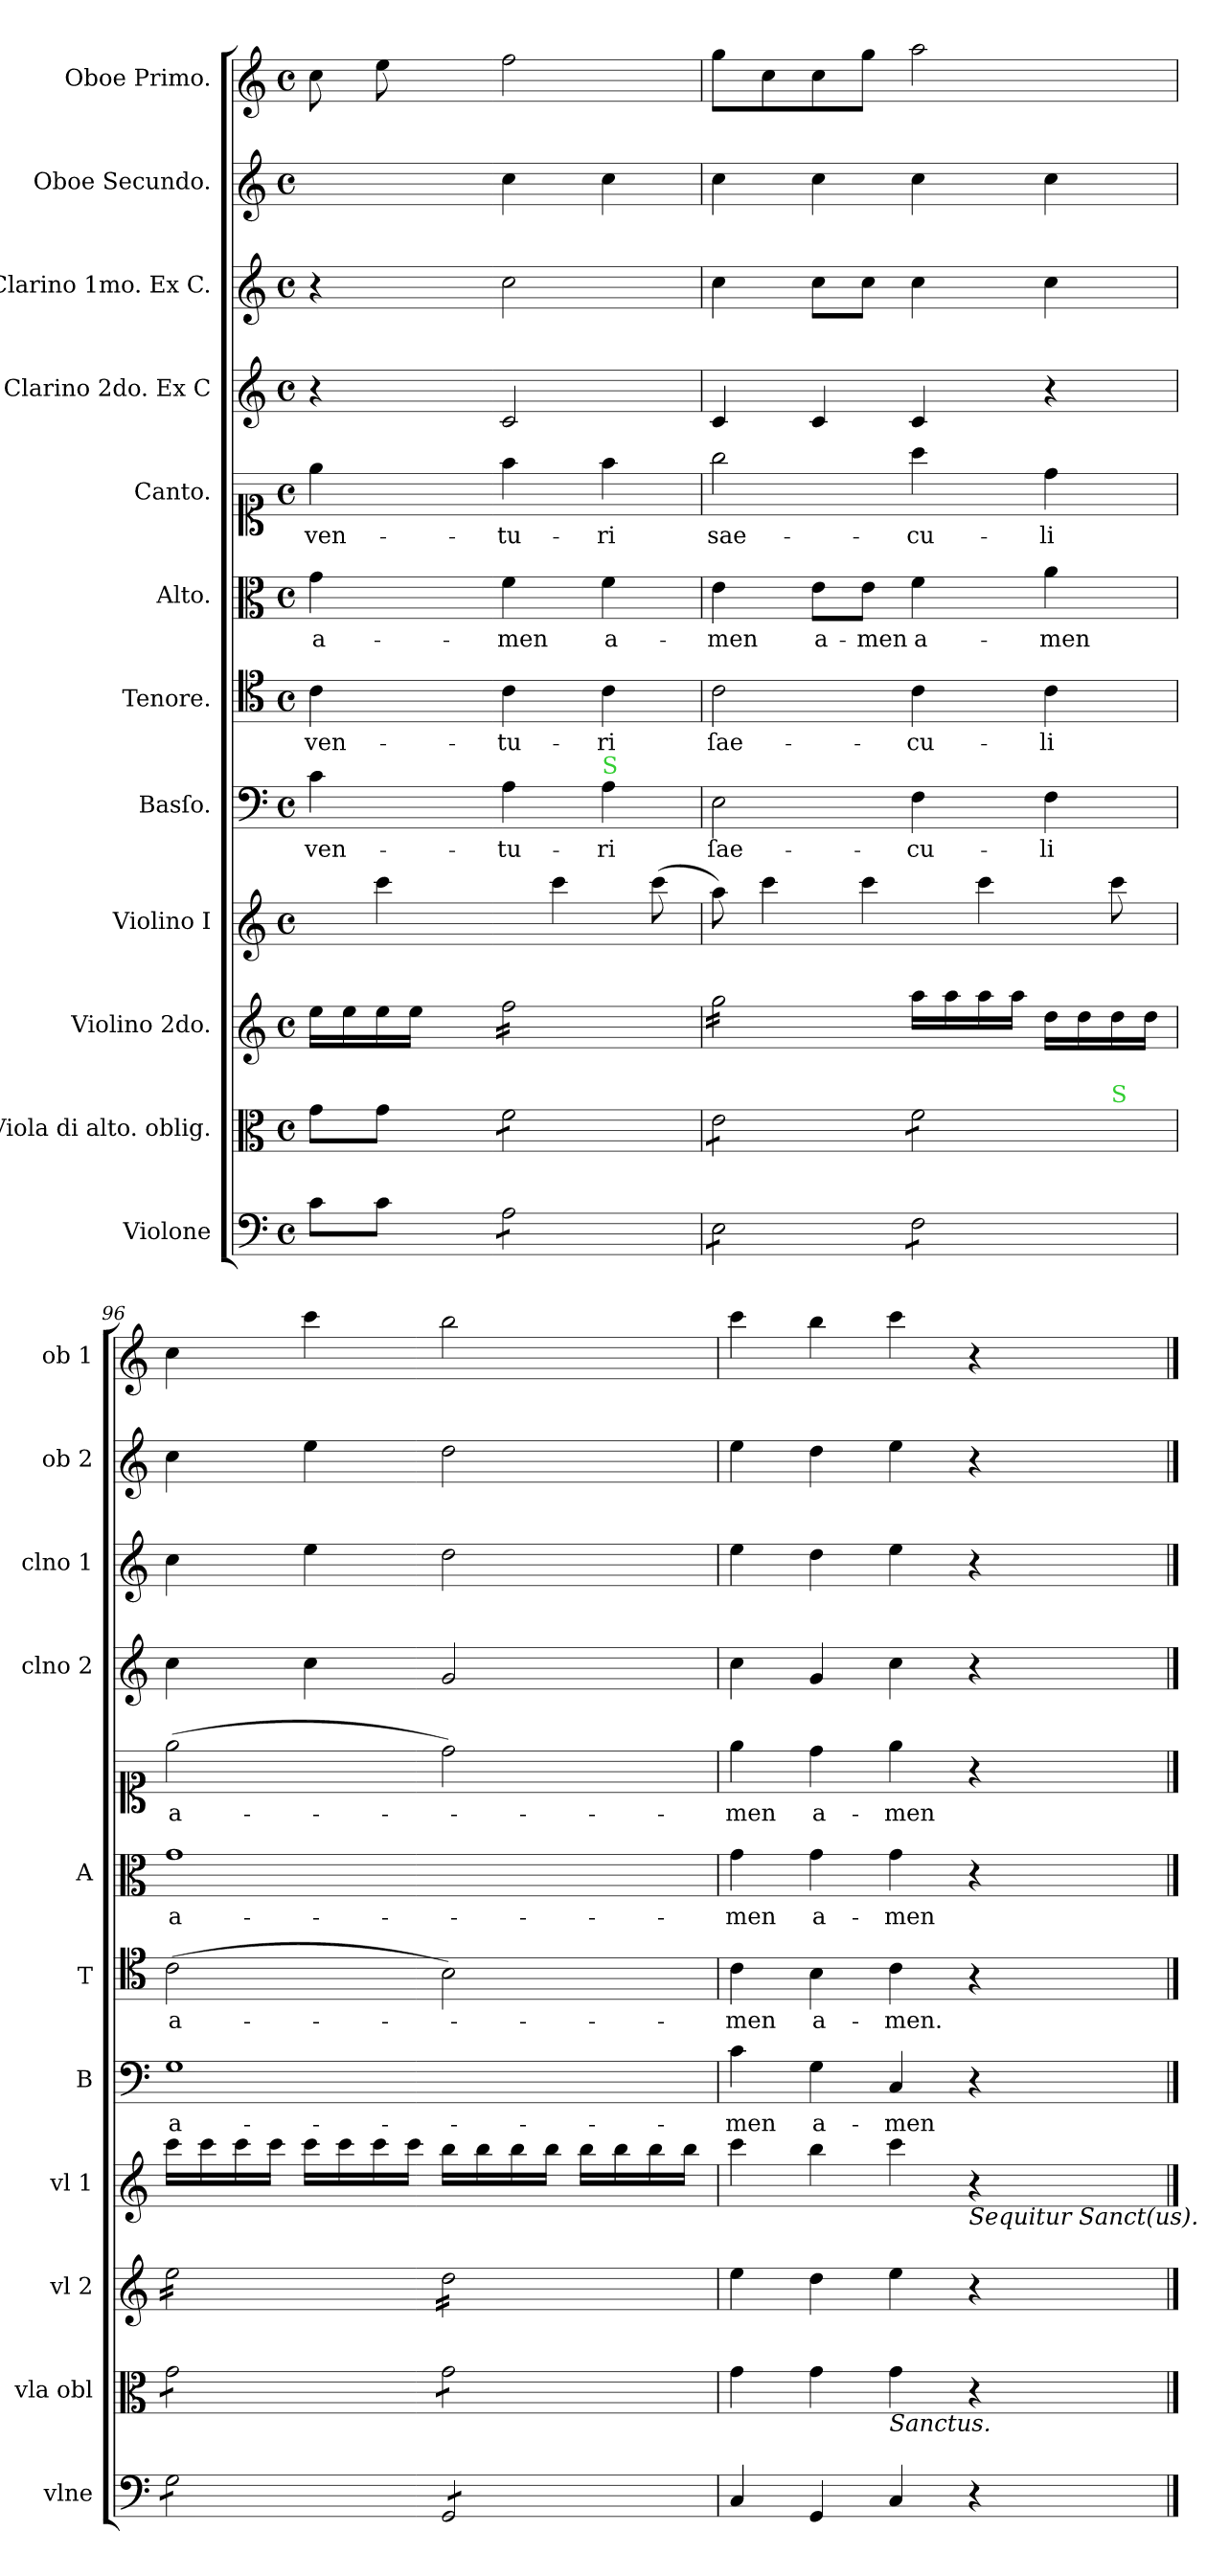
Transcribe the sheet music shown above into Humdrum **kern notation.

**kern	**kern	**kern	**kern	**kern	**text	**kern	**text	**kern	**text	**kern	**text	**kern	**kern	**kern	**kern
*part12	*part11	*part10	*part9	*part8	*part8	*part7	*part7	*part6	*part6	*part5	*part5	*part4	*part3	*part2	*part1
*staff12	*staff11	*staff10	*staff9	*staff8	*staff8	*staff7	*staff7	*staff6	*staff6	*staff5	*staff5	*staff4	*staff3	*staff2	*staff1
*I"Violone	*I"Viola di alto. oblig.	*I"Violino 2do.	*I"Violino I	*I"Basſo.	*	*I"Tenore.	*	*I"Alto.	*	*I"Canto.	*	*I"Clarino 2do. Ex C	*I"Clarino 1mo. Ex C.	*I"Oboe Secundo.	*I"Oboe Primo.
*I'vlne	*I'vla obl	*I'vl 2	*I'vl 1	*I'B	*	*I'T	*	*I'A	*	*	*	*I'clno 2	*I'clno 1	*I'ob 2	*I'ob 1
*clefF4	*clefC3	*clefG2	*clefG2	*clefF4	*	*clefC4	*	*clefC3	*	*clefC1	*	*clefG2	*clefG2	*clefG2	*clefG2
*k[]	*k[]	*k[]	*k[]	*k[]	*	*k[]	*	*k[]	*	*k[]	*	*k[]	*k[]	*k[]	*k[]
*C:	*C:	*C:	*C:	*C:	*	*C:	*	*C:	*	*C:	*	*C:	*C:	*C:	*C:
*M4/4	*M4/4	*M4/4	*M4/4	*M4/4	*	*M4/4	*	*M4/4	*	*M4/4	*	*M4/4	*M4/4	*M4/4	*M4/4
*met(c)	*met(c)	*met(c)	*met(c)	*met(c)	*	*met(c)	*	*met(c)	*	*met(c)	*	*met(c)	*met(c)	*met(c)	*met(c)
=	=	=	=	=	=	=	=	=	=	=	=	=	=	=	=
8c\L	8g\L	16ee\LL	8ryy	4c\	ven-	4c\	ven-	4g\	a-	4ee\	ven-	4r	4r	4.ryy	8cc\
.	.	16ee\	.	.	.	.	.	.	.	.	.	.	.	.	.
8c\J	8g\J	16ee\	4ccc\	.	.	.	.	.	.	.	.	.	.	.	8ee\
.	.	16ee\JJ	.	.	.	.	.	.	.	.	.	.	.	.	.
8ryy	8ryy	8ryy	.	8ryy	.	8ryy	.	8ryy	.	8ryy	.	8ryy	8ryy	.	8ryy
=-	=-	=-	=-	=-	=-	=-	=-	=-	=-	=-	=-	=-	=-	=-	=-
*tremolo	*	*	*	*	*	*	*	*	*	*	*	*	*	*	*
*	*tremolo	*	*	*	*	*	*	*	*	*	*	*	*	*	*
*	*	*tremolo	*	*	*	*	*	*	*	*	*	*	*	*	*
8A\L	8f\L	16ff\LL	8ryy	4A\	-tu-	4c\	-tu-	4f\	-men	4ff\	-tu-	2c/	2cc\	4cc\	2ff\
.	.	16ff\	.	.	.	.	.	.	.	.	.	.	.	.	.
8A\	8f\	16ff\	4ccc\	.	.	.	.	.	.	.	.	.	.	.	.
.	.	16ff\	.	.	.	.	.	.	.	.	.	.	.	.	.
!	!	!	!	!LO:TX:a:color=limegreen:t=S	!	!	!	!	!	!	!	!	!	!	!
8A\	8f\	16ff\	.	4A\	-ri	4c\	-ri	4f\	a-	4ff\	-ri	.	.	4cc\	.
.	.	16ff\	.	.	.	.	.	.	.	.	.	.	.	.	.
8A\J	8f\J	16ff\	(8ccc\	.	.	.	.	.	.	.	.	.	.	.	.
.	.	16ff\JJ	.	.	.	.	.	.	.	.	.	.	.	.	.
=95	=95	=95	=95	=95	=95	=95	=95	=95	=95	=95	=95	=95	=95	=95	=95
*	*^	*	*	*	*	*	*	*	*	*	*	*	*	*	*
8E\L	8e\L	2..ryy	16gg\LL	8aa\)	2E\	ſae-	2c\	ſae-	4e\	-men	2gg\	sae-	4c/	4cc\	4cc\	8gg\L
.	.	.	16gg\	.	.	.	.	.	.	.	.	.	.	.	.	.
8E\	8e\	.	16gg\	4ccc\	.	.	.	.	.	.	.	.	.	.	.	8cc\
.	.	.	16gg\	.	.	.	.	.	.	.	.	.	.	.	.	.
8E\	8e\	.	16gg\	.	.	.	.	.	8e\L	a-	.	.	4c/	8cc\L	4cc\	8cc\
.	.	.	16gg\	.	.	.	.	.	.	.	.	.	.	.	.	.
8E\J	8e\J	.	16gg\	4ccc\	.	.	.	.	8e\J	-men	.	.	.	8cc\J	.	8gg\J
.	.	.	16gg\JJ	.	.	.	.	.	.	.	.	.	.	.	.	.
*	*	*	*Xtremolo	*	*	*	*	*	*	*	*	*	*	*	*	*
8F\L	8f\L	.	16aa\LL	.	4F\	-cu-	4c\	-cu-	4f\	a-	4aa\	-cu-	4c/	4cc\	4cc\	2aa\
.	.	.	16aa\	.	.	.	.	.	.	.	.	.	.	.	.	.
8F\	8f\	.	16aa\	4ccc\	.	.	.	.	.	.	.	.	.	.	.	.
.	.	.	16aa\JJ	.	.	.	.	.	.	.	.	.	.	.	.	.
8F\	8f\	.	16dd\LL	.	4F\	-li	4c\	-li	4a\	-men	4dd\	-li	4r	4cc\	4cc\	.
.	.	.	16dd\	.	.	.	.	.	.	.	.	.	.	.	.	.
!	!	!LO:TX:a:color=limegreen:t=S	!	!	!	!	!	!	!	!	!	!	!	!	!	!
8F\J	8f\J	8ryy	16dd\	8ccc\	.	.	.	.	.	.	.	.	.	.	.	.
.	.	.	16dd\JJ	.	.	.	.	.	.	.	.	.	.	.	.	.
*	*v	*v	*	*	*	*	*	*	*	*	*	*	*	*	*	*
=96	=96	=96	=96	=96	=96	=96	=96	=96	=96	=96	=96	=96	=96	=96	=96
*	*	*tremolo	*	*	*	*	*	*	*	*	*	*	*	*	*
8G\L	8g\L	16ee\LL	16ccc\LL	1G	a-	(2c\	a-	1g	a-	(2ee\	a-	4cc\	4cc\	4cc\	4cc\
.	.	16ee\	16ccc\	.	.	.	.	.	.	.	.	.	.	.	.
8G\	8g\	16ee\	16ccc\	.	.	.	.	.	.	.	.	.	.	.	.
.	.	16ee\	16ccc\JJ	.	.	.	.	.	.	.	.	.	.	.	.
8G\	8g\	16ee\	16ccc\LL	.	.	.	.	.	.	.	.	4cc\	4ee\	4ee\	4ccc\
.	.	16ee\	16ccc\	.	.	.	.	.	.	.	.	.	.	.	.
8G\J	8g\J	16ee\	16ccc\	.	.	.	.	.	.	.	.	.	.	.	.
.	.	16ee\JJ	16ccc\JJ	.	.	.	.	.	.	.	.	.	.	.	.
8GG/L	8g\L	16dd\LL	16bb\LL	.	.	2B\)	.	.	.	2dd\)	.	2g/	2dd\	2dd\	2bb\
.	.	16dd\	16bb\	.	.	.	.	.	.	.	.	.	.	.	.
8GG/	8g\	16dd\	16bb\	.	.	.	.	.	.	.	.	.	.	.	.
.	.	16dd\	16bb\JJ	.	.	.	.	.	.	.	.	.	.	.	.
8GG/	8g\	16dd\	16bb\LL	.	.	.	.	.	.	.	.	.	.	.	.
.	.	16dd\	16bb\	.	.	.	.	.	.	.	.	.	.	.	.
8GG/J	8g\J	16dd\	16bb\	.	.	.	.	.	.	.	.	.	.	.	.
*	*Xtremolo	*	*	*	*	*	*	*	*	*	*	*	*	*	*
*Xtremolo	*	*	*	*	*	*	*	*	*	*	*	*	*	*	*
.	.	16dd\JJ	16bb\JJ	.	.	.	.	.	.	.	.	.	.	.	.
*	*	*Xtremolo	*	*	*	*	*	*	*	*	*	*	*	*	*
=97	=97	=97	=97	=97	=97	=97	=97	=97	=97	=97	=97	=97	=97	=97	=97
4C/	4g\	4ee\	4ccc\	4c\	-men	4c\	-men	4g\	-men	4ee\	-men	4cc\	4ee\	4ee\	4ccc\
!	!	!	!	!	!LO:LY:i	!	!	!	!	!	!	!	!	!	!
4GG/	4g\	4dd\	4bb\	4G\	a-	4B\	a-	4g\	a-	4dd\	a-	4g/	4dd\	4dd\	4bb\
!	!LO:TX:b:i:t=Sanctus.	!	!	!	!	!	!	!	!	!	!	!	!	!	!
!	!	!	!	!	!LO:LY:i	!	!	!	!	!	!	!	!	!	!
4C/	4g\	4ee\	4ccc\	4C/	-men	4c\	-men.	4g\	-men	4ee\	-men	4cc\	4ee\	4ee\	4ccc\
!	!	!	!LO:TX:b:i:t=Sequitur Sanct(us).	!	!	!	!	!	!	!	!	!	!	!	!
4r	4r	4r	4r	4r	.	4r	.	4r	.	4r	.	4r	4r	4r	4r
==	==	==	==	==	==	==	==	==	==	==	==	==	==	==	==
*-	*-	*-	*-	*-	*-	*-	*-	*-	*-	*-	*-	*-	*-	*-	*-
